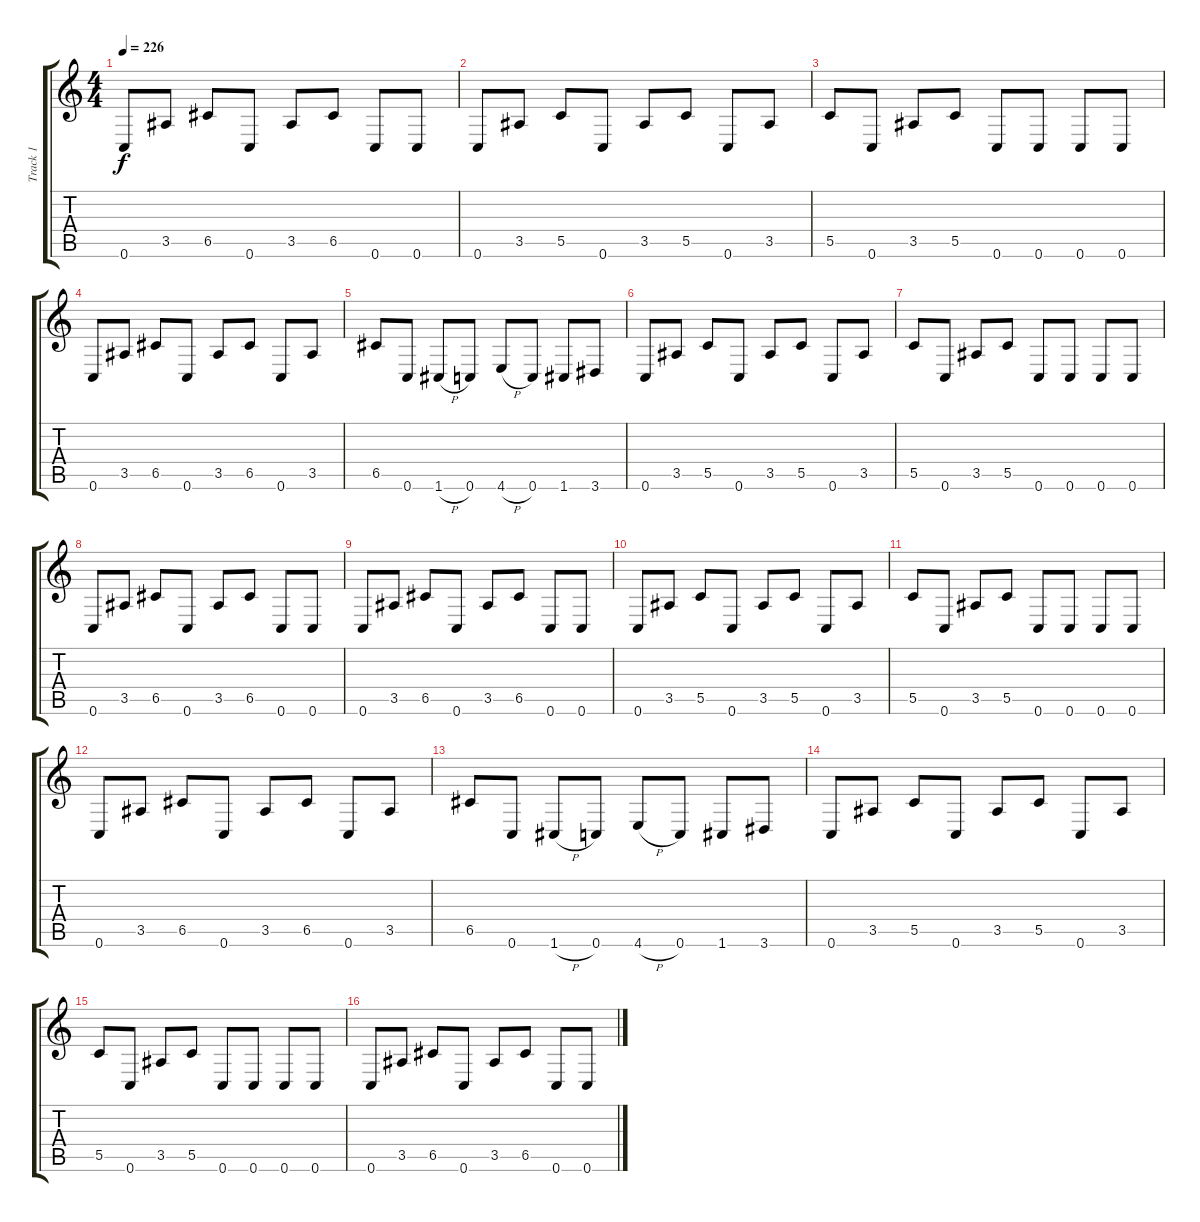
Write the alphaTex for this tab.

\track ("Track 1" "Track 1") {instrument overdrivenguitar}
\staff {score tabs}
\tuning (D4 A3 F3 C3 G2 C2) {hide}
\ts (4 4)
\tempo 226
\clef g2
\ks c
0.6.8{dy f} 3.5.8 6.5.8 0.6.8 3.5.8 6.5.8 0.6.8 0.6.8 |
0.6.8 3.5.8 5.5.8 0.6.8 3.5.8 5.5.8 0.6.8 3.5.8 |
5.5.8 0.6.8 3.5.8 5.5.8 0.6.8 0.6.8 0.6.8 0.6.8 |
0.6.8 3.5.8 6.5.8 0.6.8 3.5.8 6.5.8 0.6.8 3.5.8 |
6.5.8 0.6.8 1.6{h}.8 0.6.8 4.6{h}.8 0.6.8 1.6.8 3.6.8 |
0.6.8 3.5.8 5.5.8 0.6.8 3.5.8 5.5.8 0.6.8 3.5.8 |
5.5.8 0.6.8 3.5.8 5.5.8 0.6.8 0.6.8 0.6.8 0.6.8 |
0.6.8 3.5.8 6.5.8 0.6.8 3.5.8 6.5.8 0.6.8 0.6.8 |
0.6.8 3.5.8 6.5.8 0.6.8 3.5.8 6.5.8 0.6.8 0.6.8 |
0.6.8 3.5.8 5.5.8 0.6.8 3.5.8 5.5.8 0.6.8 3.5.8 |
5.5.8 0.6.8 3.5.8 5.5.8 0.6.8 0.6.8 0.6.8 0.6.8 |
0.6.8 3.5.8 6.5.8 0.6.8 3.5.8 6.5.8 0.6.8 3.5.8 |
6.5.8 0.6.8 1.6{h}.8 0.6.8 4.6{h}.8 0.6.8 1.6.8 3.6.8 |
0.6.8 3.5.8 5.5.8 0.6.8 3.5.8 5.5.8 0.6.8 3.5.8 |
5.5.8 0.6.8 3.5.8 5.5.8 0.6.8 0.6.8 0.6.8 0.6.8 |
0.6.8 3.5.8 6.5.8 0.6.8 3.5.8 6.5.8 0.6.8 0.6.8
